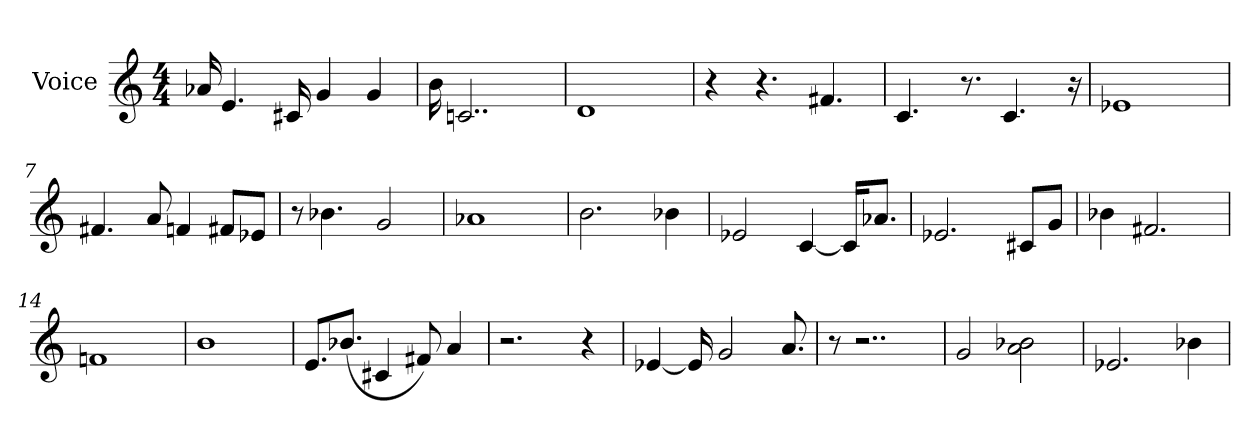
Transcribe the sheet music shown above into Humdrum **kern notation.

**kern
*part1
*staff1
*I"Voice
*I'Voice
*clefG2
*M4/4
=1
16a-X/
4.e/
16c#X/
4g/
4g/
=2
16b\
2..cn/
=3
1d
=4
4r
4.r
4.f#X/
=5
4.c/
8.r
4.c/
16ra
=6
1e-X
=7
4.f#X/
8a/
4fn/
8f#X/L
8e-X/J
=8
8r
4.b-X\
2g/
=9
1a-X
=10
2.b\
4b-X\
!!LO:LB:g=z
=11
2e-X/
[<4c/
16c/KL]
8.a-X/J
=12
2.e-X/
8c#X/L
8g/J
=13
4b-X\
2.f#X/
=14
1fn
=15
1b
=16
8.e/L
(<8.b-X/J
4c#X/
8f#X/)
4a/
=17
2.rcc
4r
=18
[<4e-X/
16e-/]
2g/
8.a/
=19
8r
2..rcc
=20
2g/
2a\ 2b-X\
!!LO:LB:g=z
=21
2.e-X/
4b-X\
=
*-
